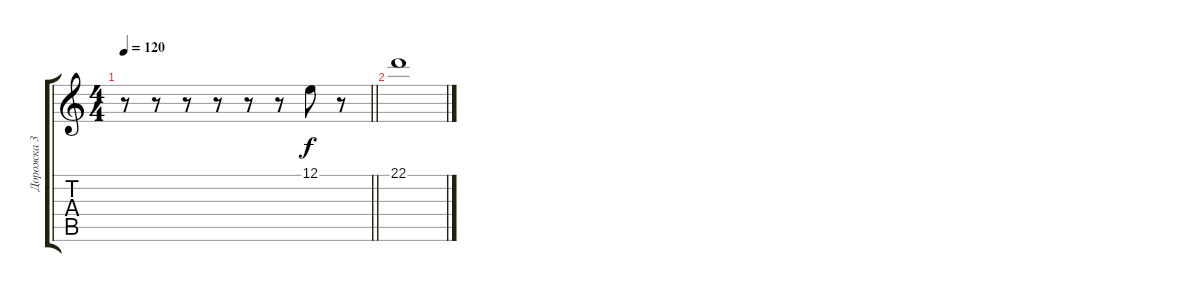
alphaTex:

\track ("Дорожка 3" "Дорожка 3") {instrument fx1rain}
\staff {score tabs}
\tuning (E4 B3 G3 D3 A2 E2) {hide}
\ts (4 4)
\tempo 120
\clef g2
\barLineRight lightlight
\ks c
r.8{dy f} r.8 r.8 r.8 r.8 r.8 12.1.8 r.8 |
22.1.1
